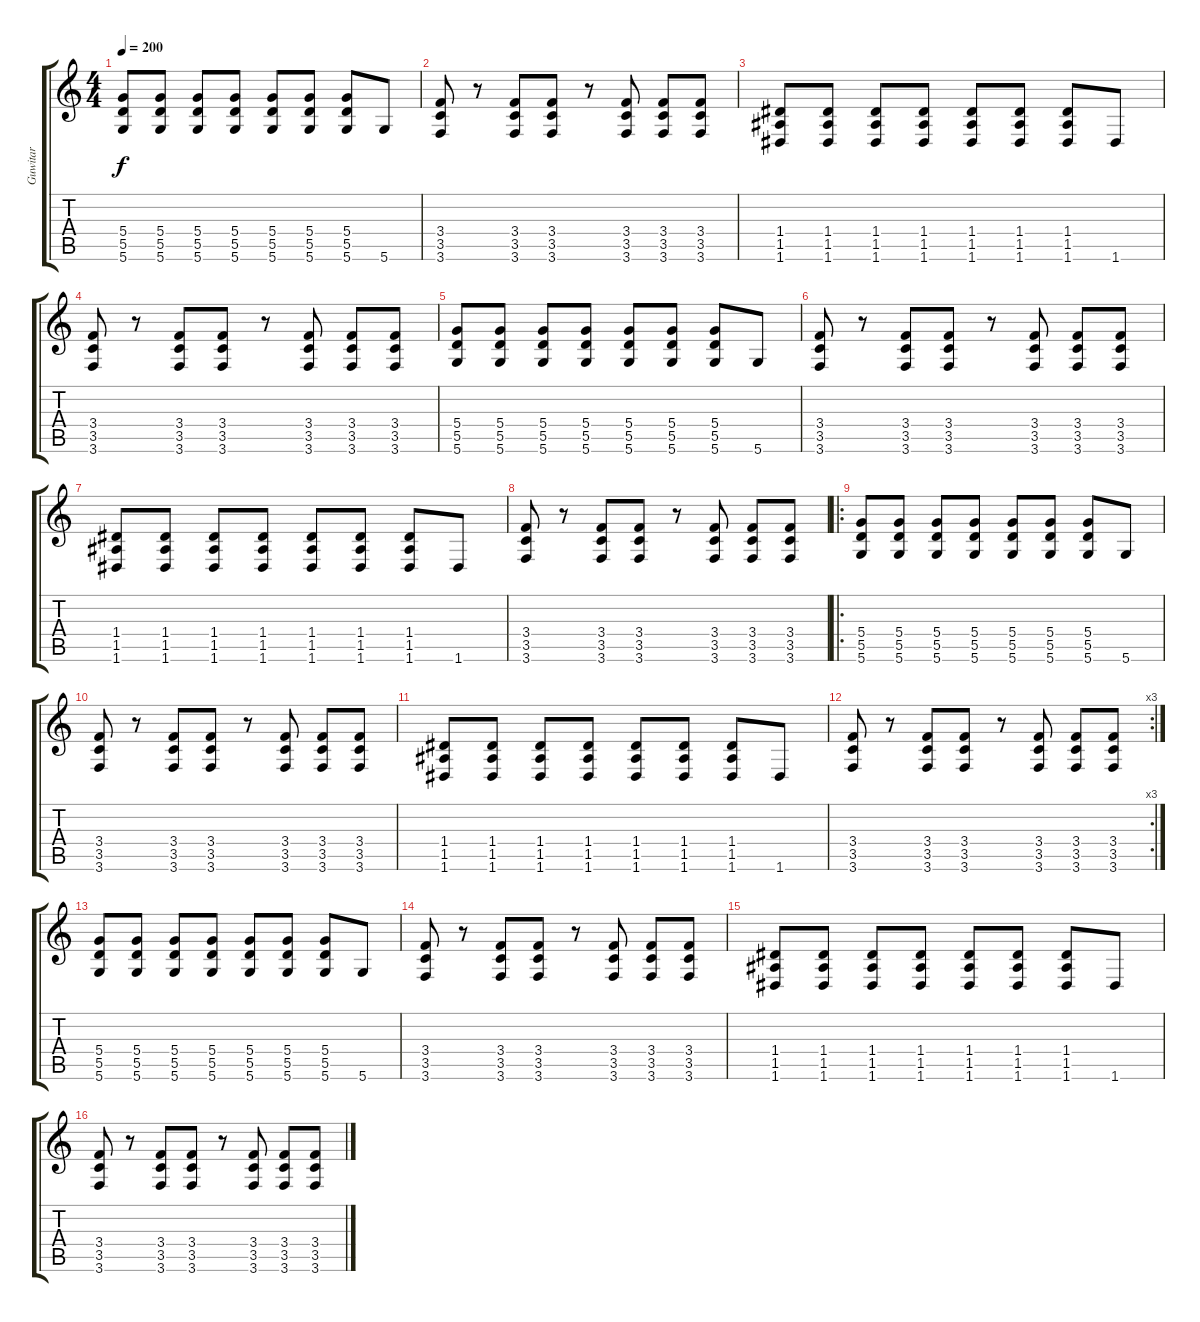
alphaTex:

\track ("Guwitar" "Guwitar") {instrument acousticguitarsteel}
\staff {score tabs}
\tuning (E4 B3 G3 D3 A2 D2) {hide}
\ts (4 4)
\tempo 200
\clef g2
\ks c
(5.4 5.5 5.6).8{dy f} (5.4 5.5 5.6).8 (5.4 5.5 5.6).8 (5.4 5.5 5.6).8 (5.4 5.5 5.6).8 (5.4 5.5 5.6).8 (5.4 5.5 5.6).8 5.6.8 |
(3.4 3.5 3.6).8 r.8 (3.4 3.5 3.6).8 (3.4 3.5 3.6).8 r.8 (3.4 3.5 3.6).8 (3.4 3.5 3.6).8 (3.4 3.5 3.6).8 |
(1.4 1.5 1.6).8 (1.4 1.5 1.6).8 (1.4 1.5 1.6).8 (1.4 1.5 1.6).8 (1.4 1.5 1.6).8 (1.4 1.5 1.6).8 (1.4 1.5 1.6).8 1.6.8 |
(3.4 3.5 3.6).8 r.8 (3.4 3.5 3.6).8 (3.4 3.5 3.6).8 r.8 (3.4 3.5 3.6).8 (3.4 3.5 3.6).8 (3.4 3.5 3.6).8 |
(5.4 5.5 5.6).8 (5.4 5.5 5.6).8 (5.4 5.5 5.6).8 (5.4 5.5 5.6).8 (5.4 5.5 5.6).8 (5.4 5.5 5.6).8 (5.4 5.5 5.6).8 5.6.8 |
(3.4 3.5 3.6).8 r.8 (3.4 3.5 3.6).8 (3.4 3.5 3.6).8 r.8 (3.4 3.5 3.6).8 (3.4 3.5 3.6).8 (3.4 3.5 3.6).8 |
(1.4 1.5 1.6).8 (1.4 1.5 1.6).8 (1.4 1.5 1.6).8 (1.4 1.5 1.6).8 (1.4 1.5 1.6).8 (1.4 1.5 1.6).8 (1.4 1.5 1.6).8 1.6.8 |
(3.4 3.5 3.6).8 r.8 (3.4 3.5 3.6).8 (3.4 3.5 3.6).8 r.8 (3.4 3.5 3.6).8 (3.4 3.5 3.6).8 (3.4 3.5 3.6).8 |
\ro
(5.4 5.5 5.6).8 (5.4 5.5 5.6).8 (5.4 5.5 5.6).8 (5.4 5.5 5.6).8 (5.4 5.5 5.6).8 (5.4 5.5 5.6).8 (5.4 5.5 5.6).8 5.6.8 |
(3.4 3.5 3.6).8 r.8 (3.4 3.5 3.6).8 (3.4 3.5 3.6).8 r.8 (3.4 3.5 3.6).8 (3.4 3.5 3.6).8 (3.4 3.5 3.6).8 |
(1.4 1.5 1.6).8 (1.4 1.5 1.6).8 (1.4 1.5 1.6).8 (1.4 1.5 1.6).8 (1.4 1.5 1.6).8 (1.4 1.5 1.6).8 (1.4 1.5 1.6).8 1.6.8 |
\rc 3
(3.4 3.5 3.6).8 r.8 (3.4 3.5 3.6).8 (3.4 3.5 3.6).8 r.8 (3.4 3.5 3.6).8 (3.4 3.5 3.6).8 (3.4 3.5 3.6).8 |
(5.4 5.5 5.6).8 (5.4 5.5 5.6).8 (5.4 5.5 5.6).8 (5.4 5.5 5.6).8 (5.4 5.5 5.6).8 (5.4 5.5 5.6).8 (5.4 5.5 5.6).8 5.6.8 |
(3.4 3.5 3.6).8 r.8 (3.4 3.5 3.6).8 (3.4 3.5 3.6).8 r.8 (3.4 3.5 3.6).8 (3.4 3.5 3.6).8 (3.4 3.5 3.6).8 |
(1.4 1.5 1.6).8 (1.4 1.5 1.6).8 (1.4 1.5 1.6).8 (1.4 1.5 1.6).8 (1.4 1.5 1.6).8 (1.4 1.5 1.6).8 (1.4 1.5 1.6).8 1.6.8 |
(3.4 3.5 3.6).8 r.8 (3.4 3.5 3.6).8 (3.4 3.5 3.6).8 r.8 (3.4 3.5 3.6).8 (3.4 3.5 3.6).8 (3.4 3.5 3.6).8
